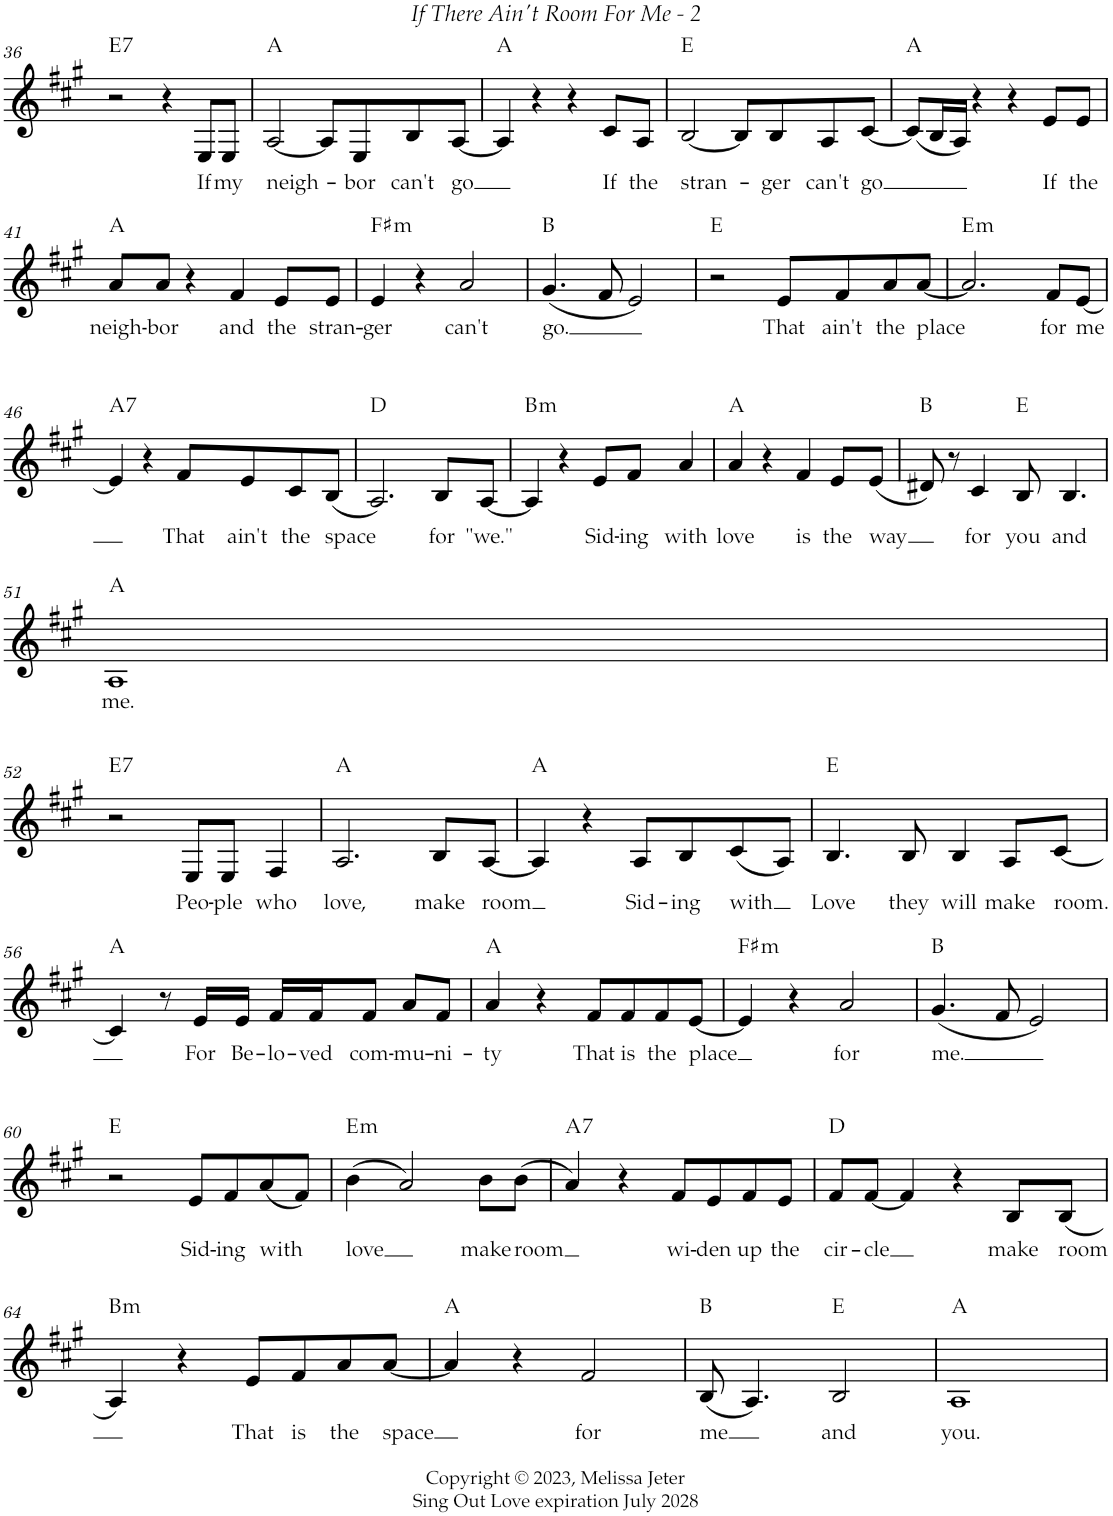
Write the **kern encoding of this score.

**kern	**text	**harte
*part1	*part1	*part1
*staff1	*staff1	*
*I"Violin	*	*
*I'Vln.	*	*
!!LO:PB:g=z
*clefG2	*	*
*k[f#c#g#]	*	*
*A:	*	*
*M4/4	*	*
=36	=36	=36
!	!	!LO:H:kt=7
2r	.	E:7
4r	.	.
!	!LO:LY:b	!
8E/L	If	.
!	!LO:LY:b	!
8E/J	my	.
=37	=37	=37
!	!LO:LY:b	!
[<2A/	neigh-	A:maj
8A/L]	.	.
!	!LO:LY:b	!
8E/	-bor	.
!	!LO:LY:b	!
8B/	can't	.
!	!LO:LY:b	!
[<8A/J	go	.
=38	=38	=38
4A/]	.	A:maj
4r	.	.
4r	.	.
!	!LO:LY:b	!
8c#/L	If	.
!	!LO:LY:b	!
8A/J	the	.
=39	=39	=39
!	!LO:LY:b	!
[<2B/	stran-	E:maj
8B/L]	.	.
!	!LO:LY:b	!
8B/	-ger	.
!	!LO:LY:b	!
8A/	can't	.
!	!LO:LY:b	!
[<8c#/J	go	.
=40	=40	=40
(<8c#/L]	.	A:maj
16B/L	.	.
16A/JJ)	.	.
4r	.	.
4r	.	.
!	!LO:LY:b	!
8e/L	If	.
!	!LO:LY:b	!
8e/J	the	.
!!LO:LB:g=z
=41	=41	=41
!	!LO:LY:b	!
8a/L	neigh-	A:maj
!	!LO:LY:b	!
8a/J	-bor	.
4r	.	.
!	!LO:LY:b	!
4f#/	and	.
!	!LO:LY:b	!
8e/L	the	.
!	!LO:LY:b	!
8e/J	stran-	.
=42	=42	=42
!	!LO:LY:b	!LO:H:kt=m
4e/	-ger	F#:min
4r	.	.
!	!LO:LY:b	!
2a/	can't	.
=43	=43	=43
!	!LO:LY:b	!
(<4.g#/	go.	B:maj
8f#/	.	.
2e/)	.	.
=44	=44	=44
2r	.	E:maj
!	!LO:LY:b	!
8e/L	That	.
!	!LO:LY:b	!
8f#/	ain't	.
!	!LO:LY:b	!
8a/	the	.
!	!LO:LY:b	!
[<8a/J	place	.
=45	=45	=45
!	!	!LO:H:kt=m
2.a/]	.	E:min
!	!LO:LY:b	!
8f#/L	for	.
!	!LO:LY:b	!
[<8e/J	me	.
!!LO:LB:g=z
=46	=46	=46
!	!	!LO:H:kt=7
4e/]	.	A:7
4r	.	.
!	!LO:LY:b	!
8f#/L	That	.
!	!LO:LY:b	!
8e/	ain't	.
!	!LO:LY:b	!
8c#/	the	.
!	!LO:LY:b	!
(<8B/J	space	.
=47	=47	=47
2.A/)	.	D:maj
!	!LO:LY:b	!
8B/L	for	.
!	!LO:LY:b	!
[<8A/J	"we."	.
=48	=48	=48
!	!	!LO:H:kt=m
4A/]	.	B:min
4r	.	.
!	!LO:LY:b	!
8e/L	Sid-	.
!	!LO:LY:b	!
8f#/J	-ing	.
!	!LO:LY:b	!
4a/	with	.
=49	=49	=49
!	!LO:LY:b	!
4a/	love	A:maj
4r	.	.
!	!LO:LY:b	!
4f#/	is	.
!	!LO:LY:b	!
8e/L	the	.
!	!LO:LY:b	!
(<8e/J	way	.
=50	=50	=50
8d#X/)	.	B:maj
8r	.	.
!	!LO:LY:b	!
4c#/	for	.
!	!LO:LY:b	!
8B/	you	E:maj
!	!LO:LY:b	!
4.B/	and	.
!!LO:LB:g=z
=51	=51	=51
!	!LO:LY:b	!
1A	me.	A:maj
!!LO:LB:g=z
=52	=52	=52
!	!	!LO:H:kt=7
2r	.	E:7
!	!LO:LY:b	!
8E/L	Peo-	.
!	!LO:LY:b	!
8E/J	-ple	.
!	!LO:LY:b	!
4F#/	who	.
=53	=53	=53
!	!LO:LY:b	!
2.A/	love,	A:maj
!	!LO:LY:b	!
8B/L	make	.
!	!LO:LY:b	!
[<8A/J	room	.
=54	=54	=54
4A/]	.	A:maj
4r	.	.
!	!LO:LY:b	!
8A/L	Sid-	.
!	!LO:LY:b	!
8B/	-ing	.
!	!LO:LY:b	!
(<8c#/	with	.
8A/J)	.	.
=55	=55	=55
!	!LO:LY:b	!
4.B/	Love	E:maj
!	!LO:LY:b	!
8B/	they	.
!	!LO:LY:b	!
4B/	will	.
!	!LO:LY:b	!
8A/L	make	.
!	!LO:LY:b	!
[<8c#/J	room.	.
!!LO:LB:g=z
=56	=56	=56
4c#/]	.	A:maj
8r	.	.
!	!LO:LY:b	!
16e/LL	For	.
!	!LO:LY:b	!
16e/JJ	Be-	.
!	!LO:LY:b	!
16f#/LL	-lo-	.
!	!LO:LY:b	!
16f#/J	-ved	.
!	!LO:LY:b	!
8f#/J	com-	.
!	!LO:LY:b	!
8a/L	-mu-	.
!	!LO:LY:b	!
8f#/J	-ni-	.
=57	=57	=57
!	!LO:LY:b	!
4a/	-ty	A:maj
4r	.	.
!	!LO:LY:b	!
8f#/L	That	.
!	!LO:LY:b	!
8f#/	is	.
!	!LO:LY:b	!
8f#/	the	.
!	!LO:LY:b	!
[<8e/J	place	.
=58	=58	=58
!	!	!LO:H:kt=m
4e/]	.	F#:min
4r	.	.
!	!LO:LY:b	!
2a/	for	.
=59	=59	=59
!	!LO:LY:b	!
(<4.g#/	me.	B:maj
8f#/	.	.
2e/)	.	.
!!LO:LB:g=z
=60	=60	=60
2r	.	E:maj
!	!LO:LY:b	!
8e/L	Sid-	.
!	!LO:LY:b	!
8f#/	-ing	.
!	!LO:LY:b	!
(<8a/	with	.
8f#/J)	.	.
=61	=61	=61
!	!LO:LY:b	!LO:H:kt=m
(>4b\	love	E:min
2a/)	.	.
!	!LO:LY:b	!
8b\L	make	.
!	!LO:LY:b	!
(>8b\J	room	.
=62	=62	=62
!	!	!LO:H:kt=7
4a/)	.	A:7
4r	.	.
!	!LO:LY:b	!
8f#/L	wi-	.
!	!LO:LY:b	!
8e/	-den	.
!	!LO:LY:b	!
8f#/	up	.
!	!LO:LY:b	!
8e/J	the	.
=63	=63	=63
!	!LO:LY:b	!
8f#/L	cir-	D:maj
!	!LO:LY:b	!
[<8f#/J	-cle	.
4f#/]	.	.
4r	.	.
!	!LO:LY:b	!
8B/L	make	.
!	!LO:LY:b	!
(<8B/J	room	.
!!LO:LB:g=z
=64	=64	=64
!	!	!LO:H:kt=m
4A/)	.	B:min
4r	.	.
!	!LO:LY:b	!
8e/L	That	.
!	!LO:LY:b	!
8f#/	is	.
!	!LO:LY:b	!
8a/	the	.
!	!LO:LY:b	!
[<8a/J	space	.
=65	=65	=65
4a/]	.	A:maj
4r	.	.
!	!LO:LY:b	!
2f#/	for	.
=66	=66	=66
!	!LO:LY:b	!
(<8B/	me	B:maj
4.A/)	.	.
!	!LO:LY:b	!
2B/	and	E:maj
=67	=67	=67
!	!LO:LY:b	!
1A	you.	A:maj
=	=	=
*-	*-	*-
